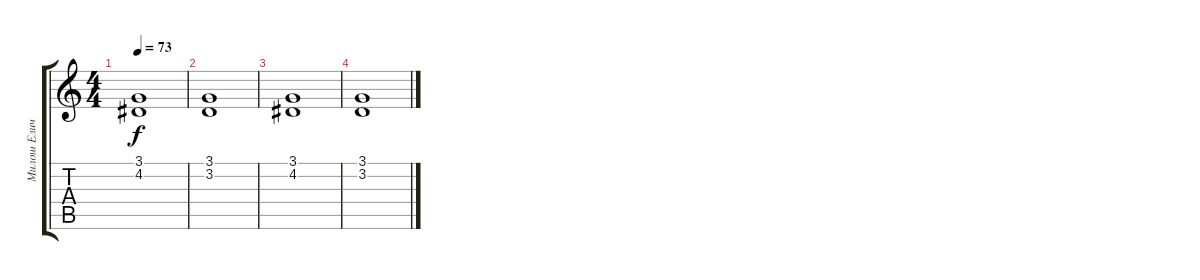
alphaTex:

\track ("Милош Елич" "Милош Елич") {instrument lead1square}
\staff {score tabs}
\tuning (E4 B3 G3 D3 A2 E2) {hide}
\ts (4 4)
\tempo 73
\clef g2
\ks c
(3.1 4.2).1{dy f} |
(3.1 3.2).1 |
(3.1 4.2).1 |
(3.1 3.2).1
